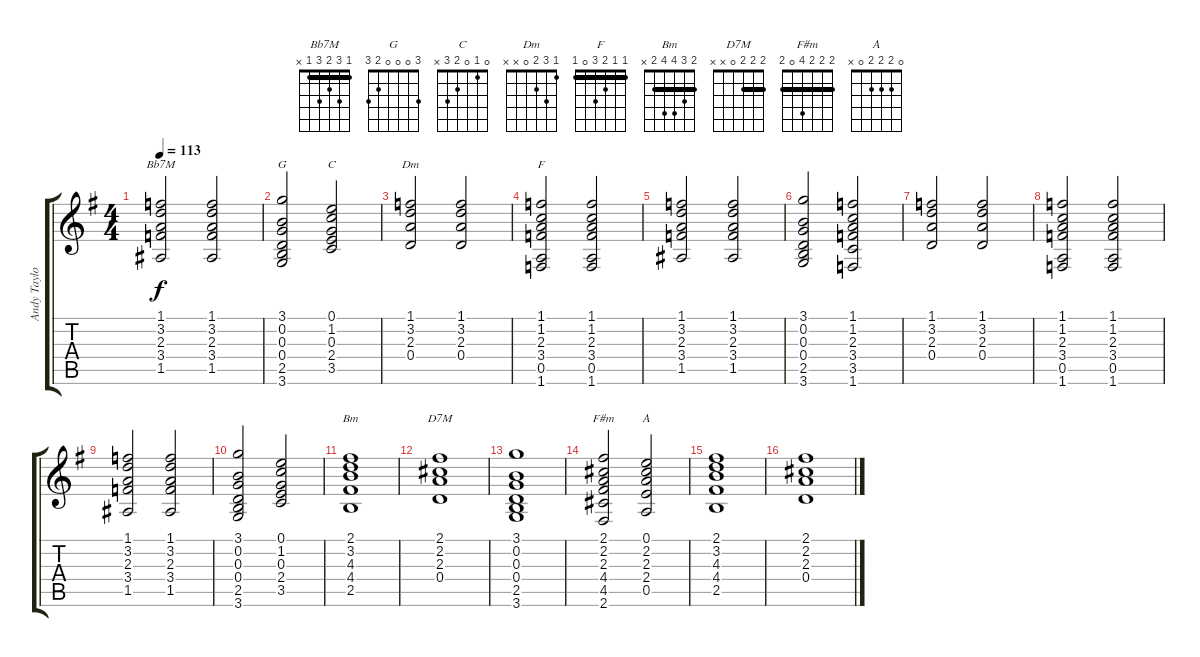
\track ("Andy Taylor" "Andy Taylo") {instrument electricguitarmuted}
\staff {score tabs}
\tuning (E4 B3 G3 D3 A2 E2) {hide}
\chord ("Bb7M" 1 3 2 3 1 x) {barre 1}
\chord ("G" 3 0 0 0 2 3)
\chord ("C" 0 1 0 2 3 x)
\chord ("Dm" 1 3 2 0 x x)
\chord ("F" 1 1 2 3 0 1) {barre 1}
\chord ("Bm" 2 3 4 4 2 x) {barre 2}
\chord ("D7M" 2 2 2 0 x x) {barre 2}
\chord ("F#m" 2 2 2 4 0 2) {barre 2}
\chord ("A" 0 2 2 2 0 x)
\ts (4 4)
\tempo 113
\clef g2
\ks g
(1.1 3.2 2.3 3.4 1.5).2{ch "Bb7M" dy f} (1.1 3.2 2.3 3.4 1.5).2 |
(3.1 0.2 0.3 0.4 2.5 3.6).2{ch "G"} (0.1 1.2 0.3 2.4 3.5).2{ch "C"} |
(1.1 3.2 2.3 0.4).2{ch "Dm"} (1.1 3.2 2.3 0.4).2 |
(1.1 1.2 2.3 3.4 0.5 1.6).2{ch "F"} (1.1 1.2 2.3 3.4 0.5 1.6).2 |
(1.1 3.2 2.3 3.4 1.5).2 (1.1 3.2 2.3 3.4 1.5).2 |
(3.1 0.2 0.3 0.4 2.5 3.6).2 (1.1 1.2 2.3 3.4 3.5 1.6).2 |
(1.1 3.2 2.3 0.4).2 (1.1 3.2 2.3 0.4).2 |
(1.1 1.2 2.3 3.4 0.5 1.6).2 (1.1 1.2 2.3 3.4 0.5 1.6).2 |
(1.1 3.2 2.3 3.4 1.5).2 (1.1 3.2 2.3 3.4 1.5).2 |
(3.1 0.2 0.3 0.4 2.5 3.6).2 (0.1 1.2 0.3 2.4 3.5).2 |
(2.1 3.2 4.3 4.4 2.5).1{ch "Bm"} |
(2.1 2.2 2.3 0.4).1{ch "D7M"} |
(3.1 0.2 0.3 0.4 2.5 3.6).1 |
(2.1 2.2 2.3 4.4 4.5 2.6).2{ch "F#m"} (0.1 2.2 2.3 2.4 0.5).2{ch "A"} |
(2.1 3.2 4.3 4.4 2.5).1 |
(2.1 2.2 2.3 0.4).1
